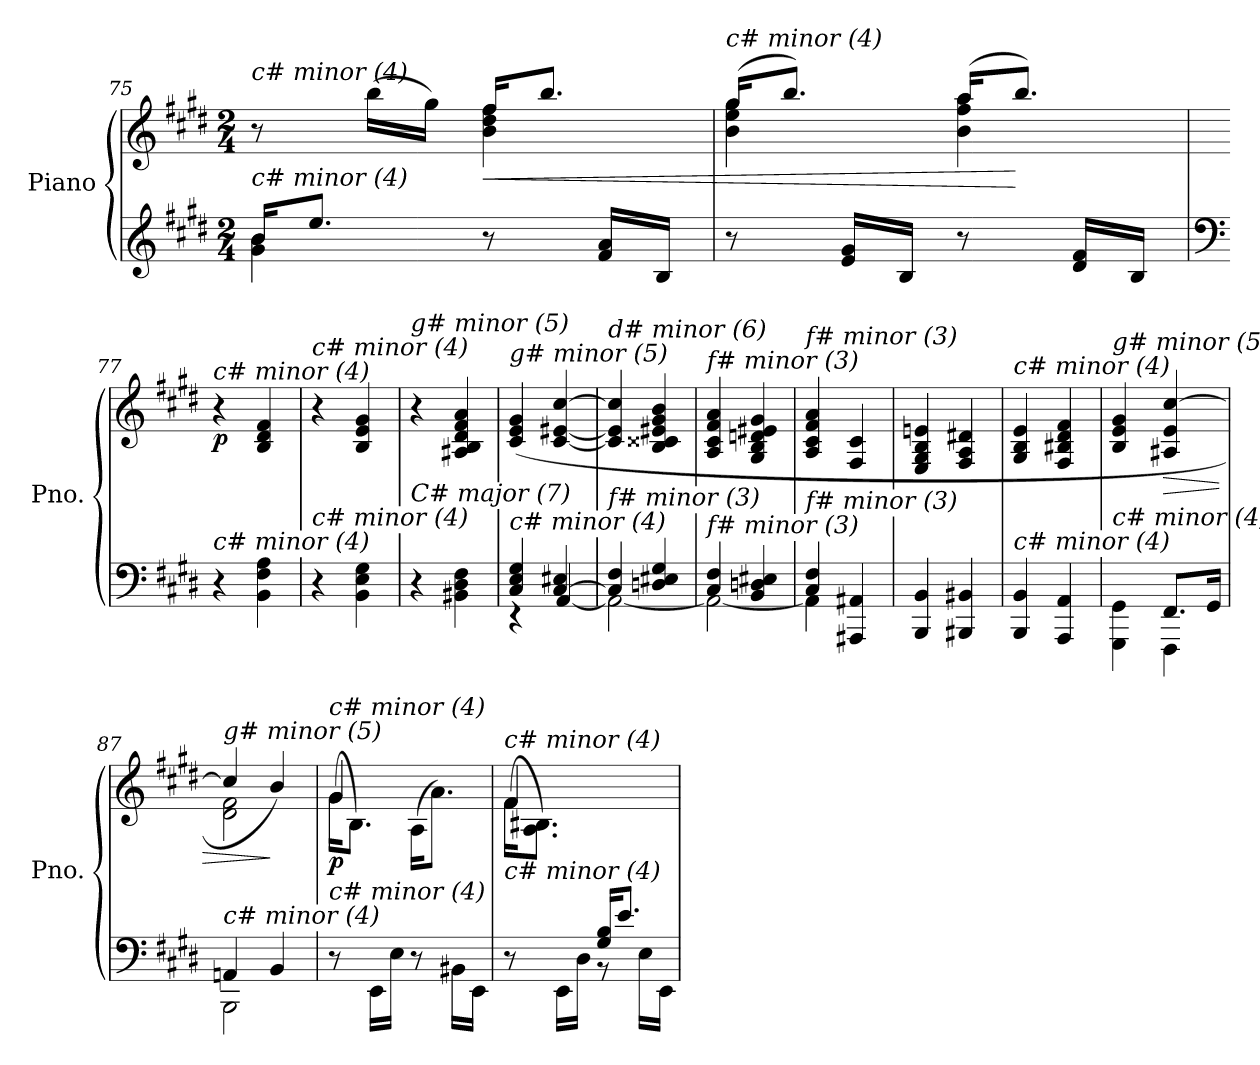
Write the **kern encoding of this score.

**kern	**kern	**dynam
*part1	*part1	*part1
*staff2	*staff1	*staff1/2
*I"Piano	*	*
*I'Pno.	*	*
*clefG2	*clefG2	*
*k[f#c#g#d#]	*k[f#c#g#d#]	*
*M2/4	*M2/4	*
=75	=75	=75
*^	*^	*
*	*^	*	*^	*
!	!	!	!LO:TX:i:t=c# minor (4)	!	!	!
!LO:TX:i:t=c# minor (4)	!	!	!	!	!	!
4ryy	16b/KL	4g#\ 4b\	8r	4ryy	4ryy	.
.	8.ee/J	.	.	.	.	.
.	.	.	(>16bb\LL	.	.	.
.	.	.	16gg#\JJ)	.	.	.
!	!	!	!	!	!	!LO:HP:b
4ryy	8r	4ryy	16ff#/KL	4b\ 4dd#\ 4ff#\	4ryy	<
.	.	.	8.bb/J	.	.	.
.	16f#/ 16a/LL	.	.	.	.	.
.	16B/JJ	.	.	.	.	.
*	*v	*v	*	*	*	*
*	*	*	*v	*v	*
=76	=76	=76	=76	=76
!	!	!LO:TX:i:t=c# minor (4)	!	!
!LO:TX:i:t=c# minor (4)	!	!	!	!
*v	*v	*	*	*
8r	(>16gg#/KL	4b\ 4ee\ 4gg#\	.
.	8.bb/J)	.	.
16e/ 16g#/LL	.	.	.
16B/JJ	.	.	.
8r	(>16aa/KL	4b\ 4ff#\ 4aa\	.
.	8.bb/J)	.	[
16d#/ 16f#/LL	.	.	.
16B/JJ	.	.	.
*	*v	*v	*
=77	=77	=77
*clefF4	*	*
!	!LO:TX:i:t=c# minor (4)	!
!LO:TX:i:t=c# minor (4)	!	!
!	!	!LO:DY:b
4r	4r	p
4BB\ 4F#\ 4A\	4B/ 4d#/ 4f#/	.
=78	=78	=78
!	!LO:TX:i:t=c# minor (4)	!
!LO:TX:i:t=c# minor (4)	!	!
4r	4r	.
4BB\ 4E\ 4G#\	4B/ 4e/ 4g#/	.
=79	=79	=79
!	!LO:TX:i:t=g# minor (5)	!
!LO:TX:i:t=C# major (7)	!	!
4r	4r	.
4BB#X\ 4D#\ 4F#\	4A#X/ 4B/ 4d#/ 4f#/ 4a/	.
=80	=80	=80
*^	*	*
!	!	!LO:TX:i:t=g# minor (5)	!
!LO:TX:i:t=c# minor (4)	!	!	!
!	!	!	!LO:DY:b
4C#/ 4E/ 4G#/	4r	(>4c#/ 4e/ 4g#/	other-dynamics
[4C#/ 4E#X/	[4AA/	[4c#/ [4e#X/ [4cc#/	.
=81	=81	=81	=81
!	!	!LO:TX:i:t=d# minor (6)	!
!LO:TX:i:t=f# minor (3)	!	!	!
4C#/] 4F#/	2AA\_	4c#/] 4e#/] 4cc#/]	.
4Dn/ 4E#X/ 4G#/	.	4B/ 4c##Xi/ 4e#X/ 4g#/ 4b/	.
!!LO:PB:g=z
=82	=82	=82	=82
!	!	!LO:TX:i:t=f# minor (3)	!
!LO:TX:i:t=f# minor (3)	!	!	!
4C#/ 4F#/	2AA\_	4A/ 4c#/ 4f#/ 4a/	.
4BB/ 4Dn/ 4E#X/	.	4G#/ 4B/ 4dn/ 4e#X/ 4g#/	.
=83	=83	=83	=83
*	*	*^	*
!	!	!LO:TX:i:t=f# minor (3)	!	!
!LO:TX:i:t=f# minor (3)	!	!	!	!
4C#/ 4F#/	4AA\]	4A/ 4c#/ 4f#/ 4a/	4ryy	.
4AAA#X/ 4AA#X/	4ryy	4F#/ 4c#/	4ryy	.
!!LO:LB:g=z
=84	=84	=84	=84	=84
!	!	!LO:TX:i:t=c# minor (4)	!	!
!LO:TX:i:t=c# minor (4)	!	!	!	!
*v	*v	*	*	*
*	*v	*v	*
4BBB/ 4BB/	4E/ 4G#/ 4B/ 4en/	.
4BBB#Xi/ 4BB#Xi/	4F#/ 4A/ 4d#X/	.
=85	=85	=85
!	!LO:TX:i:t=c# minor (4)	!
!LO:TX:i:t=c# minor (4)	!	!
4BBB/ 4BB/	4G#/ 4B/ 4e/	.
4AAA/ 4AA/	4F#/ 4B#Xi/ 4d#/ 4f#/	.
=86	=86	=86
*^	*^	*
!	!	!LO:TX:i:t=g# minor (5)	!	!
!LO:TX:i:t=c# minor (4)	!	!	!	!
4GGG#\ 4GG#\	4ryy	4B/ 4e/ 4g#/	4ryy	.
!	!	!	!	!LO:HP:b
4FFF#\	8.FF#/L	4A#X/ 4e/ [4cc#/	4ryy	>
.	16GG#/Jk	.	.	.
=87	=87	=87	=87	=87
!	!	!LO:TX:i:t=g# minor (5)	!	!
!LO:TX:i:t=c# minor (4)	!	!	!	!
4AAn/	2BBB\	4cc#/]	2d#\ 2f#\	.
4BB/	.	4b/)	.	]
=88	=88	=88	=88	=88
!	!	!LO:TX:i:t=c# minor (4)	!	!
!LO:TX:i:t=c# minor (4)	!	!	!	!
!	!	!	!	!LO:DY:b
4ryy	8r	(<16g#\KL	4g#/	p
.	.	8.B\J)	.	.
.	16EE\LL	.	.	.
.	16E\JJ	.	.	.
!	!	!	!	!LO:DY:b
4ryy	8r	(<16A\KL	4ryy	other-dynamics
.	.	8.a\J)	.	.
.	16BB#Xi\LL	.	.	.
.	16EE\JJ	.	.	.
=89	=89	=89	=89	=89
*	*^	*	*	*
!	!	!	!LO:TX:i:t=c# minor (4)	!	!
!LO:TX:i:t=c# minor (4)	!	!	!	!	!
4ryy	4ryy	8r	(<16f#\KL	4f#/	.
.	.	.	8.A\ 8.B#Xi\J)	.	.
.	.	16EE\LL	.	.	.
.	.	16D#\JJ	.	.	.
16G#/ 16B/KL	4ryy	8r	4ryy	4ryy	.
8.e/J	.	.	.	.	.
.	.	16E\LL	.	.	.
.	.	16EE\JJ	.	.	.
*v	*v	*v	*	*	*
*	*v	*v	*
=	=	=
*-	*-	*-
